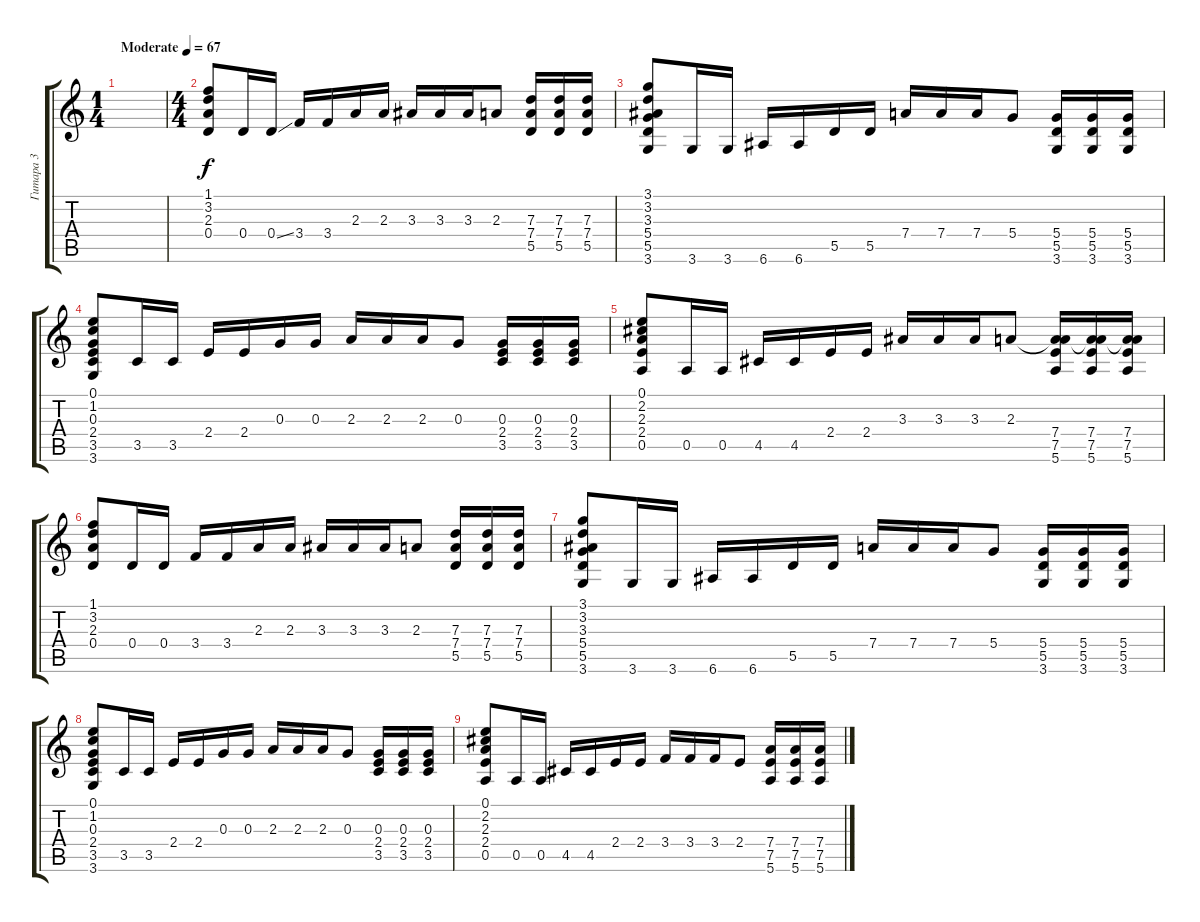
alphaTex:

\track ("Гитара 3" "Гитара 3") {instrument overdrivenguitar}
\staff {score tabs}
\tuning (E4 B3 G3 D3 A2 E2) {hide}
\ts (1 4)
\tempo (67 "Moderate")
\clef g2
\ks c
|
\ts (4 4)
(1.1 3.2 2.3 0.4).8 0.4.16 0.4{ss}.16 3.4.16 3.4.16 2.3.16 2.3.16 3.3.16 3.3.16 3.3.16 2.3.8 (7.3 7.4 5.5).16 (7.3 7.4 5.5).16 (7.3 7.4 5.5).16 |
(3.1 3.2 3.3 5.4 5.5 3.6).8 3.6.16 3.6.16 6.6.16 6.6.16 5.5.16 5.5.16 7.4.16 7.4.16 7.4.16 5.4.8 (5.4 5.5 3.6).16 (5.4 5.5 3.6).16 (5.4 5.5 3.6).16 |
(0.1 1.2 0.3 2.4 3.5 3.6).8 3.5.16 3.5.16 2.4.16 2.4.16 0.3.16 0.3.16 2.3.16 2.3.16 2.3.16 0.3.8 (0.3 2.4 3.5).16 (0.3 2.4 3.5).16 (0.3 2.4 3.5).16 |
(0.1 2.2 2.3 2.4 0.5).8 0.5.16 0.5.16 4.5.16 4.5.16 2.4.16 2.4.16 3.3.16 3.3.16 3.3.16 2.3.8 (2.3{t} 7.4 7.5 5.6).16 (2.3{t} 7.4 7.5 5.6).16 (2.3{t} 7.4 7.5 5.6).16 |
(1.1 3.2 2.3 0.4).8 0.4.16 0.4.16 3.4.16 3.4.16 2.3.16 2.3.16 3.3.16 3.3.16 3.3.16 2.3.8 (7.3 7.4 5.5).16 (7.3 7.4 5.5).16 (7.3 7.4 5.5).16 |
(3.1 3.2 3.3 5.4 5.5 3.6).8 3.6.16 3.6.16 6.6.16 6.6.16 5.5.16 5.5.16 7.4.16 7.4.16 7.4.16 5.4.8 (5.4 5.5 3.6).16 (5.4 5.5 3.6).16 (5.4 5.5 3.6).16 |
(0.1 1.2 0.3 2.4 3.5 3.6).8 3.5.16 3.5.16 2.4.16 2.4.16 0.3.16 0.3.16 2.3.16 2.3.16 2.3.16 0.3.8 (0.3 2.4 3.5).16 (0.3 2.4 3.5).16 (0.3 2.4 3.5).16 |
(0.1 2.2 2.3 2.4 0.5).8 0.5.16 0.5.16 4.5.16 4.5.16 2.4.16 2.4.16 3.4.16 3.4.16 3.4.16 2.4.8 (7.4 7.5 5.6).16 (7.4 7.5 5.6).16 (7.4 7.5 5.6).16
